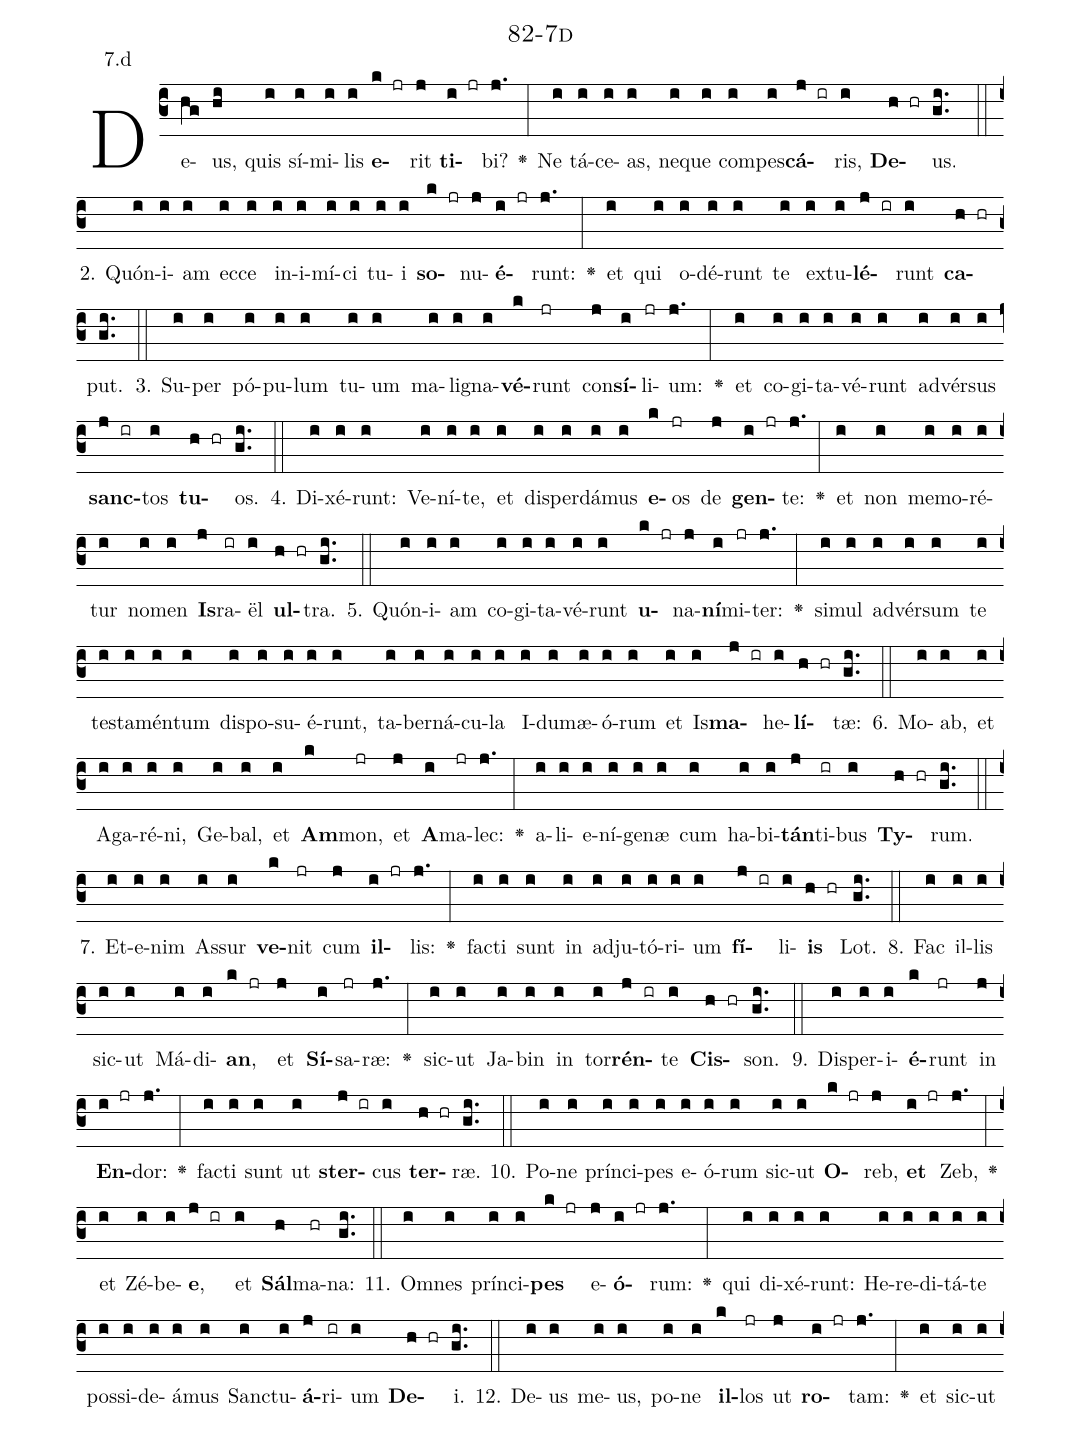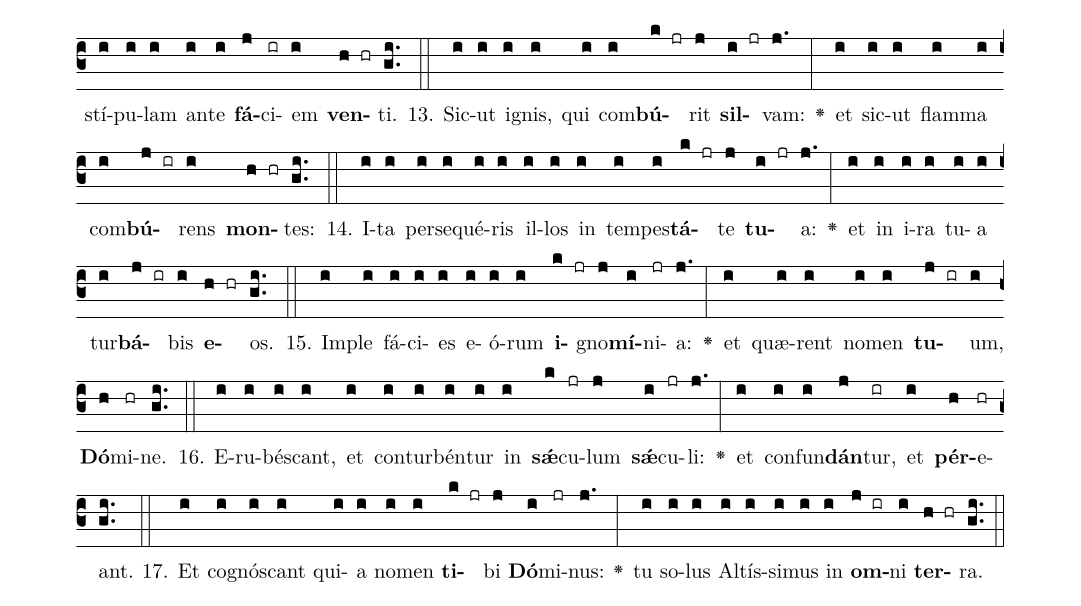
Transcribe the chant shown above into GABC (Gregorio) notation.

name: 82-7d;
annotation: 7.d;
%%
(c3)De(hg)us,(hi) quis(i) sí(i)mi(i)lis(i) <b>e</b>(k jr)rit(j) <b>ti</b>(i jr)bi?(j.) <v>\greheightstar</v>(:) Ne(i) tá(i)ce(i)as,(i) ne(i)que(i) com(i)pes(i)<b>cá</b>(j ir)ris,(i) <b>De</b>(h hr)us.(gi..) (::)
2. Quón(i)i(i)am(i) ec(i)ce(i) in(i)i(i)mí(i)ci(i) tu(i)i(i) <b>so</b>(k jr)nu(j)<b>é</b>(i jr)runt:(j.) <v>\greheightstar</v>(:) et(i) qui(i) o(i)dé(i)runt(i) te(i) ex(i)tu(i)<b>lé</b>(j ir)runt(i) <b>ca</b>(h hr)put.(gi..) (::)
3. Su(i)per(i) pó(i)pu(i)lum(i) tu(i)um(i) ma(i)li(i)gna(i)<b>vé</b>(k)runt(jr) con(j)<b>sí</b>(i)li(jr)um:(j.) <v>\greheightstar</v>(:) et(i) co(i)gi(i)ta(i)vé(i)runt(i) ad(i)vér(i)sus(i) <b>sanc</b>(j ir)tos(i) <b>tu</b>(h hr)os.(gi..) (::)
4. Di(i)xé(i)runt:(i) Ve(i)ní(i)te,(i) et(i) dis(i)per(i)dá(i)mus(i) <b>e</b>(k)os(jr) de(j) <b>gen</b>(i jr)te:(j.) <v>\greheightstar</v>(:) et(i) non(i) me(i)mo(i)ré(i)tur(i) no(i)men(i) <b>Is</b>(j)ra(ir)ël(i) <b>ul</b>(h hr)tra.(gi..) (::)
5. Quón(i)i(i)am(i) co(i)gi(i)ta(i)vé(i)runt(i) <b>u</b>(k jr)na(j)<b>ní</b>(i)mi(jr)ter:(j.) <v>\greheightstar</v>(:) si(i)mul(i) ad(i)vér(i)sum(i) te(i) tes(i)ta(i)mén(i)tum(i) dis(i)po(i)su(i)é(i)runt,(i) ta(i)ber(i)ná(i)cu(i)la(i) I(i)du(i)mæ(i)ó(i)rum(i) et(i) Is(i)<b>ma</b>(j ir)he(i)<b>lí</b>(h hr)tæ:(gi..) (::)
6. Mo(i)ab,(i) et(i) A(i)ga(i)ré(i)ni,(i) Ge(i)bal,(i) et(i) <b>Am</b>(k)mon,(jr) et(j) <b>A</b>(i)ma(jr)lec:(j.) <v>\greheightstar</v>(:) a(i)li(i)e(i)ní(i)ge(i)næ(i) cum(i) ha(i)bi(i)<b>tán</b>(j)ti(ir)bus(i) <b>Ty</b>(h hr)rum.(gi..) (::)
7. Et(i)e(i)nim(i) As(i)sur(i) <b>ve</b>(k)nit(jr) cum(j) <b>il</b>(i jr)lis:(j.) <v>\greheightstar</v>(:) fac(i)ti(i) sunt(i) in(i) ad(i)ju(i)tó(i)ri(i)um(i) <b>fí</b>(j ir)li(i)<b>is</b>(h hr) Lot.(gi..) (::)
8. Fac(i) il(i)lis(i) sic(i)ut(i) Má(i)di(i)<b>an</b>,(k jr) et(j) <b>Sí</b>(i)sa(jr)ræ:(j.) <v>\greheightstar</v>(:) sic(i)ut(i) Ja(i)bin(i) in(i) tor(i)<b>rén</b>(j ir)te(i) <b>Cis</b>(h hr)son.(gi..) (::)
9. Dis(i)per(i)i(i)<b>é</b>(k)runt(jr) in(j) <b>En</b>(i jr)dor:(j.) <v>\greheightstar</v>(:) fac(i)ti(i) sunt(i) ut(i) <b>ster</b>(j ir)cus(i) <b>ter</b>(h hr)ræ.(gi..) (::)
10. Po(i)ne(i) prín(i)ci(i)pes(i) e(i)ó(i)rum(i) sic(i)ut(i) <b>O</b>(k jr)reb,(j) <b>et</b>(i jr) Zeb,(j.) <v>\greheightstar</v>(:) et(i) Zé(i)be(i)<b>e</b>,(j ir) et(i) <b>Sál</b>(h)ma(hr)na:(gi..) (::)
11. Om(i)nes(i) prín(i)ci(i)<b>pes</b>(k jr) e(j)<b>ó</b>(i jr)rum:(j.) <v>\greheightstar</v>(:) qui(i) di(i)xé(i)runt:(i) He(i)re(i)di(i)tá(i)te(i) pos(i)si(i)de(i)á(i)mus(i) Sanc(i)tu(i)<b>á</b>(j)ri(ir)um(i) <b>De</b>(h hr)i.(gi..) (::)
12. De(i)us(i) me(i)us,(i) po(i)ne(i) <b>il</b>(k)los(jr) ut(j) <b>ro</b>(i jr)tam:(j.) <v>\greheightstar</v>(:) et(i) sic(i)ut(i) stí(i)pu(i)lam(i) an(i)te(i) <b>fá</b>(j)ci(ir)em(i) <b>ven</b>(h hr)ti.(gi..) (::)
13. Sic(i)ut(i) i(i)gnis,(i) qui(i) com(i)<b>bú</b>(k jr)rit(j) <b>sil</b>(i jr)vam:(j.) <v>\greheightstar</v>(:) et(i) sic(i)ut(i) flam(i)ma(i) com(i)<b>bú</b>(j ir)rens(i) <b>mon</b>(h hr)tes:(gi..) (::)
14. I(i)ta(i) per(i)se(i)qué(i)ris(i) il(i)los(i) in(i) tem(i)pes(i)<b>tá</b>(k jr)te(j) <b>tu</b>(i jr)a:(j.) <v>\greheightstar</v>(:) et(i) in(i) i(i)ra(i) tu(i)a(i) tur(i)<b>bá</b>(j ir)bis(i) <b>e</b>(h hr)os.(gi..) (::)
15. Im(i)ple(i) fá(i)ci(i)es(i) e(i)ó(i)rum(i) <b>i</b>(k jr)gno(j)<b>mí</b>(i)ni(jr)a:(j.) <v>\greheightstar</v>(:) et(i) quæ(i)rent(i) no(i)men(i) <b>tu</b>(j ir)um,(i) <b>Dó</b>(h)mi(hr)ne.(gi..) (::)
16. E(i)ru(i)bés(i)cant,(i) et(i) con(i)tur(i)bén(i)tur(i) in(i) <b>sǽ</b>(k)cu(jr)lum(j) <b>sǽ</b>(i)cu(jr)li:(j.) <v>\greheightstar</v>(:) et(i) con(i)fun(i)<b>dán</b>(j)tur,(ir) et(i) <b>pér</b>(h)e(hr)ant.(gi..) (::)
17. Et(i) co(i)gnós(i)cant(i) qui(i)a(i) no(i)men(i) <b>ti</b>(k jr)bi(j) <b>Dó</b>(i)mi(jr)nus:(j.) <v>\greheightstar</v>(:) tu(i) so(i)lus(i) Al(i)tís(i)si(i)mus(i) in(i) <b>om</b>(j ir)ni(i) <b>ter</b>(h hr)ra.(gi..) (::)
